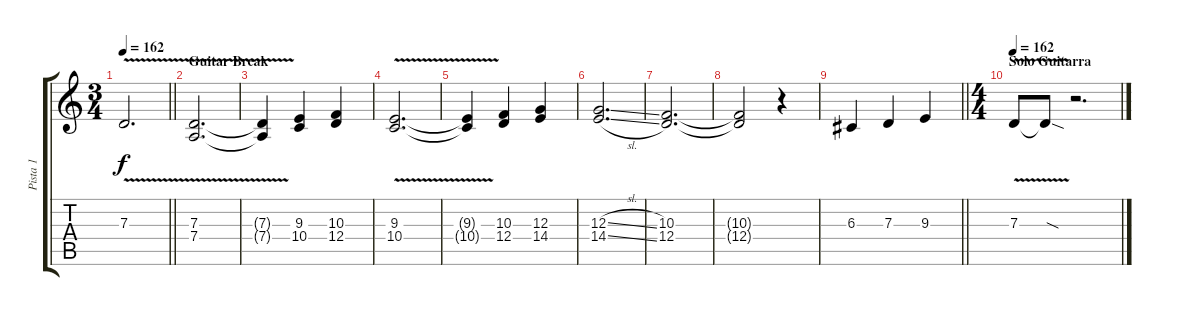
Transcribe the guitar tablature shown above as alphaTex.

\track ("Pista 1" "Pista 1") {instrument clarinet}
\staff {score tabs}
\tuning (E4 B3 G3 D3 A2 D2) {hide}
\ts (3 4)
\tempo 162
\clef g2
\barLineRight lightlight
\ks c
7.3{v}.2{d dy f} |
\section ("" "Guitar Break")
(7.3{v} 7.4).2{d} |
(7.3{t} 7.4{t}).4 (9.3 10.4).4 (10.3 12.4).4 |
(9.3{v} 10.4).2{d} |
(9.3{t} 10.4{t}).4 (10.3 12.4).4 (12.3 14.4).4 |
(12.3{sl} 14.4{sl}).2{d} |
(10.3 12.4).2{d} |
(10.3{t} 12.4{t}).2 r.4 |
\barLineRight lightlight
6.3.4 7.3.4 9.3.4 |
\ts (4 4)
\section ("" "Solo Guitarra")
\tempo 162
7.3{v}.8 7.3{sod t}.8 r.2{d}
